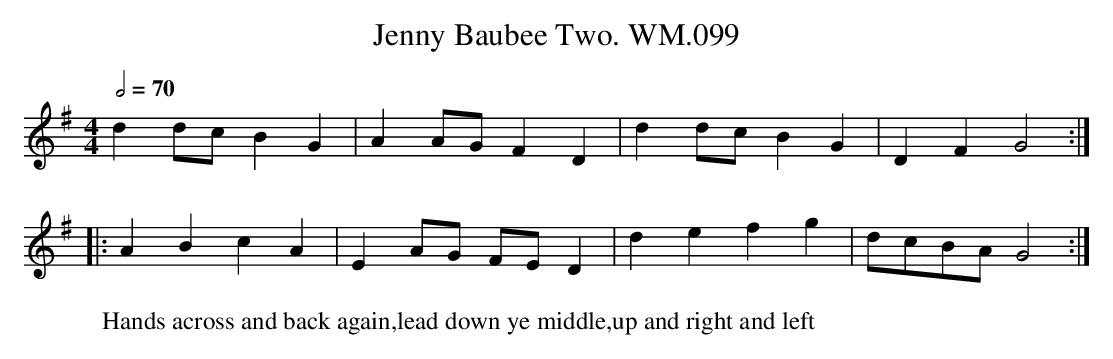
X:1
T:Jenny Baubee Two. WM.099
M:4/4
L:1/4
Q:1/2=70
W:Hands across and back again,lead down ye middle,up and right and left
K:G
dd/c/BG|AA/G/FD|dd/c/BG|DFG2:|
|:ABcA|EA/G/ F/E/D|defg|d/c/B/A/G2:|
